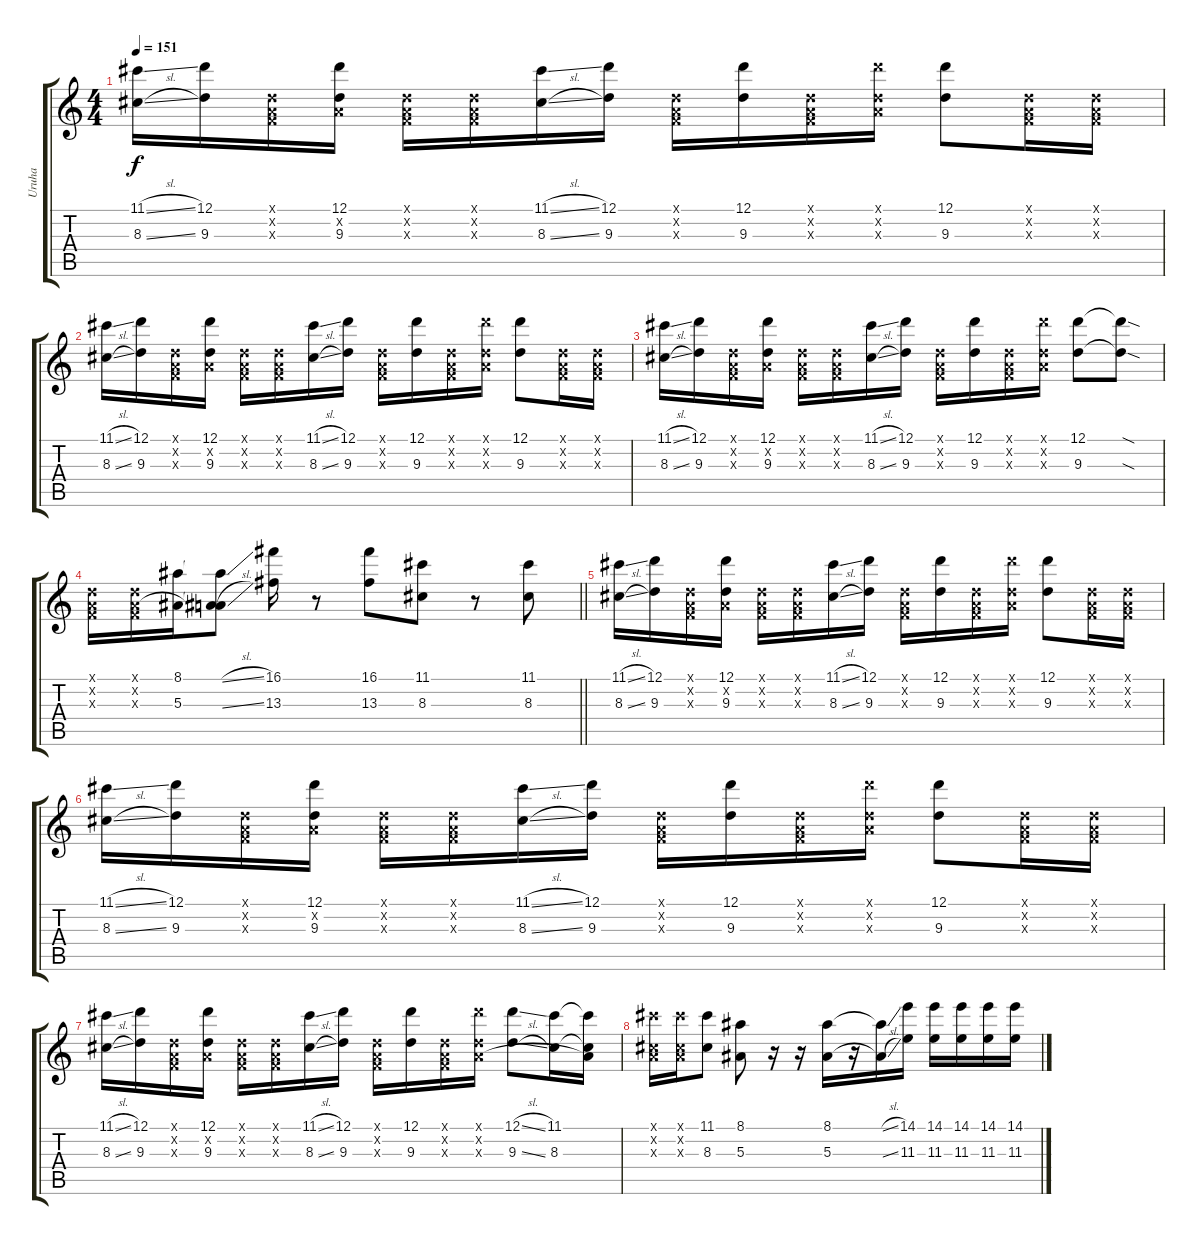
\track ("Uruha" "Uruha") {instrument overdrivenguitar}
\staff {score tabs}
\tuning (D4 A3 F3 C3 G2 D2) {hide}
\ts (4 4)
\tempo 151
\clef g2
\ks c
(11.1{sl} 8.3{sl}).16{dy f} (12.1 9.3).16 (0.1{x} 0.2{x} 0.3{x}).16 (12.1 0.2{x} 9.3).16 (0.1{x} 0.2{x} 0.3{x}).16 (0.1{x} 0.2{x} 0.3{x}).16 (11.1{sl} 8.3{sl}).16 (12.1 9.3).16 (0.1{x} 0.2{x} 0.3{x}).16 (12.1 9.3).16 (0.1{x} 0.2{x} 0.3{x}).16 (12.1{x} 0.2{x} 9.3{x}).16 (12.1 9.3).8 (0.1{x} 0.2{x} 0.3{x}).16 (0.1{x} 0.2{x} 0.3{x}).16 |
(11.1{sl} 8.3{sl}).16 (12.1 9.3).16 (0.1{x} 0.2{x} 0.3{x}).16 (12.1 0.2{x} 9.3).16 (0.1{x} 0.2{x} 0.3{x}).16 (0.1{x} 0.2{x} 0.3{x}).16 (11.1{sl} 8.3{sl}).16 (12.1 9.3).16 (0.1{x} 0.2{x} 0.3{x}).16 (12.1 9.3).16 (0.1{x} 0.2{x} 0.3{x}).16 (12.1{x} 0.2{x} 9.3{x}).16 (12.1 9.3).8 (0.1{x} 0.2{x} 0.3{x}).16 (0.1{x} 0.2{x} 0.3{x}).16 |
(11.1{sl} 8.3{sl}).16 (12.1 9.3).16 (0.1{x} 0.2{x} 0.3{x}).16 (12.1 0.2{x} 9.3).16 (0.1{x} 0.2{x} 0.3{x}).16 (0.1{x} 0.2{x} 0.3{x}).16 (11.1{sl} 8.3{sl}).16 (12.1 9.3).16 (0.1{x} 0.2{x} 0.3{x}).16 (12.1 9.3).16 (0.1{x} 0.2{x} 0.3{x}).16 (12.1{x} 0.2{x} 9.3{x}).16 (12.1 9.3).8 (12.1{sod t} 9.3{sod t}).8 |
\barLineRight lightlight
(0.1{x} 0.2{x} 0.3{x}).16 (0.1{x} 0.2{x} 0.3{x}).16 (8.1 5.3).16 (8.1{sl t} 0.2{t} 5.3{sl t}).8 (16.1 13.3).16 r.8 (16.1 13.3).8 (11.1 8.3).8 r.8 (11.1 8.3).8 |
\section ("" "")
(11.1{sl} 8.3{sl}).16 (12.1 9.3).16 (0.1{x} 0.2{x} 0.3{x}).16 (12.1 0.2{x} 9.3).16 (0.1{x} 0.2{x} 0.3{x}).16 (0.1{x} 0.2{x} 0.3{x}).16 (11.1{sl} 8.3{sl}).16 (12.1 9.3).16 (0.1{x} 0.2{x} 0.3{x}).16 (12.1 9.3).16 (0.1{x} 0.2{x} 0.3{x}).16 (12.1{x} 0.2{x} 9.3{x}).16 (12.1 9.3).8 (0.1{x} 0.2{x} 0.3{x}).16 (0.1{x} 0.2{x} 0.3{x}).16 |
(11.1{sl} 8.3{sl}).16 (12.1 9.3).16 (0.1{x} 0.2{x} 0.3{x}).16 (12.1 0.2{x} 9.3).16 (0.1{x} 0.2{x} 0.3{x}).16 (0.1{x} 0.2{x} 0.3{x}).16 (11.1{sl} 8.3{sl}).16 (12.1 9.3).16 (0.1{x} 0.2{x} 0.3{x}).16 (12.1 9.3).16 (0.1{x} 0.2{x} 0.3{x}).16 (12.1{x} 0.2{x} 9.3{x}).16 (12.1 9.3).8 (0.1{x} 0.2{x} 0.3{x}).16 (0.1{x} 0.2{x} 0.3{x}).16 |
(11.1{sl} 8.3{sl}).16 (12.1 9.3).16 (0.1{x} 0.2{x} 0.3{x}).16 (12.1 0.2{x} 9.3).16 (0.1{x} 0.2{x} 0.3{x}).16 (0.1{x} 0.2{x} 0.3{x}).16 (11.1{sl} 8.3{sl}).16 (12.1 9.3).16 (0.1{x} 0.2{x} 0.3{x}).16 (12.1 9.3).16 (0.1{x} 0.2{x} 0.3{x}).16 (12.1{x} 0.2{x} 9.3{x}).16 (12.1{sl} 9.3{sl}).8 (11.1 8.3).16 (11.1{t} 0.2{t} 8.3{t}).16 |
(11.1{x} 0.2{x} 8.3{x}).16 (11.1{x} 0.2{x} 8.3{x}).16 (11.1 8.3).8 (8.1 5.3).8 r.16 r.16 (8.1 5.3).16 r.16 (8.1{sl t} 5.3{sl t}).16 (14.1 11.3).16 (14.1 11.3).16 (14.1 11.3).16 (14.1 11.3).16 (14.1 11.3).16
